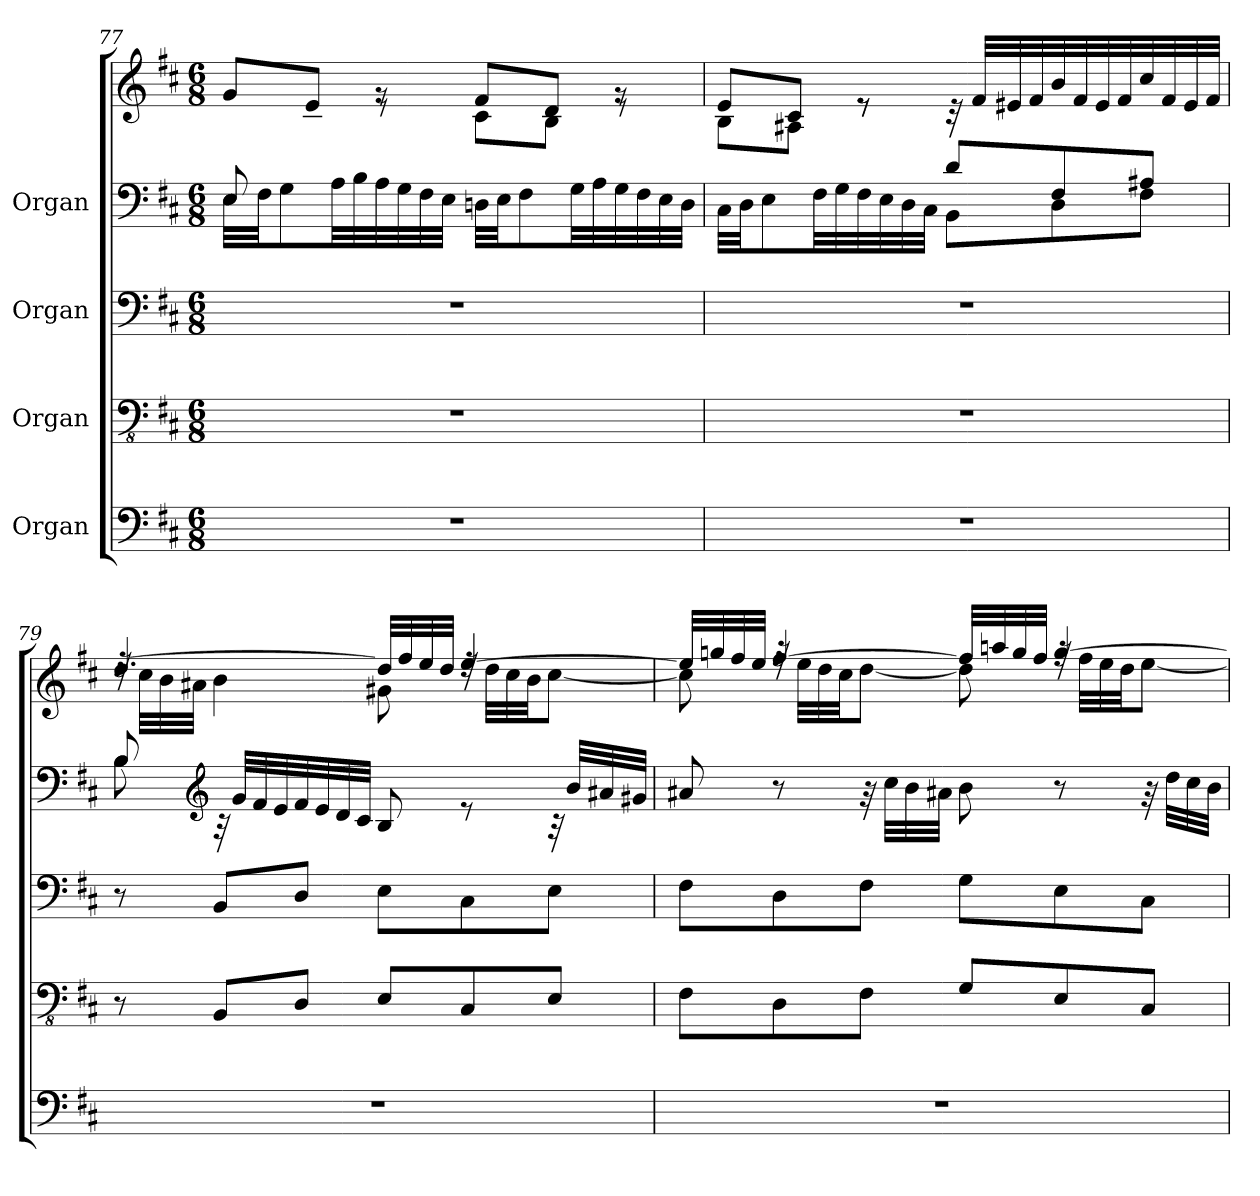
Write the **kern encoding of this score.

**kern	**kern	**kern	**kern	**kern
*part4	*part3	*part2	*part1	*part1
*staff5	*staff4	*staff3	*staff2	*staff1
*I"Organ	*I"Organ	*I"Organ	*I"Organ	*
*clefF4	*clefFv4	*clefF4	*clefF4	*clefG2
*k[f#c#]	*k[f#c#]	*k[f#c#]	*k[f#c#]	*k[f#c#]
*M6/8	*M6/8	*M6/8	*M6/8	*M6/8
=77	=77	=77	=77	=77
*	*	*	*^	*^
2.r	2.r	2.r	8E/L	32E\LLL	8g/L	8ryy
.	.	.	.	32F#\JJ	.	.
.	.	.	.	8G\	.	.
.	.	.	2ryy	.	8e/J	8c#X\J
.	.	.	.	32A\LL	.	.
.	.	.	.	32B\	.	.
.	.	.	.	32A\	8re	8rg
.	.	.	.	32G\	.	.
.	.	.	.	32F#\	.	.
.	.	.	.	32E\JJJ	.	.
.	.	.	.	32Dn\LLL	8f#/L	8c#\L
.	.	.	.	32E\JJ	.	.
.	.	.	.	8F#\	.	.
.	.	.	.	.	8d/J	8B\J
.	.	.	.	32G\LL	.	.
.	.	.	.	32A\	.	.
.	.	.	8ryy	32G\	8re	8rg
.	.	.	.	32F#\	.	.
.	.	.	.	32E\	.	.
.	.	.	.	32D\JJJ	.	.
!!LO:PB:g=z	!!
=78	=78	=78	=78	=78	=78	=78
2.r	2.r	2.r	32C#\LLL	4.ryy	8e/L	8B\L
.	.	.	32D\JJ	.	.	.
.	.	.	8E\	.	.	.
.	.	.	.	.	8c#/J	8A#X\J
.	.	.	32F#\LL	.	.	.
.	.	.	32G\	.	.	.
.	.	.	32F#\	.	8re	8re
.	.	.	32E\	.	.	.
.	.	.	32D\	.	.	.
.	.	.	32C#\JJJ	.	.	.
.	.	.	8d/L	8BB\L	32rc	4.ryy
.	.	.	.	.	32f#/LLL	.
.	.	.	.	.	32e#X/	.
.	.	.	.	.	32f#/	.
.	.	.	8F#/	8D\	32b/	.
.	.	.	.	.	32f#/	.
.	.	.	.	.	32e#/	.
.	.	.	.	.	32f#/	.
.	.	.	8A#X/J	8F#\J	32cc#/	.
.	.	.	.	.	32f#/	.
.	.	.	.	.	32e#/	.
.	.	.	.	.	32f#/JJJ	.
=79	=79	=79	=79	=79	=79	=79
2.r	8r	8r	8B/	8B\	[4.dd/	32rdd
.	.	.	.	.	.	32cc#\LLL
.	.	.	.	.	.	32b\
.	.	.	.	.	.	32a#X\JJJ
*	*	*	*clefG2	*	*	*
.	8BBB/L	8BB/L	32rA	2ryy	.	4b\
.	.	.	32g/LLL	.	.	.
.	.	.	32f#/	.	.	.
.	.	.	32e/	.	.	.
.	8DD/J	8D/J	32f#/	.	.	.
.	.	.	32e/	.	.	.
.	.	.	32d/	.	.	.
.	.	.	32c#/JJJ	.	.	.
.	8EE/L	8E\L	8B/	.	32dd/LLL]	8g#X\
.	.	.	.	.	32ff#/	.
.	.	.	.	.	32ee/	.
.	.	.	.	.	32dd/JJJ	.
.	8CC#/	8C#\	8re	.	[4ee/	32rdd
.	.	.	.	.	.	32dd\LLL
.	.	.	.	.	.	32cc#\
.	.	.	.	.	.	32b\JJ
.	8EE/J	8E\J	32rA	8ryy	.	[8cc#\J
.	.	.	32b/LLL	.	.	.
.	.	.	32a#X/	.	.	.
.	.	.	32g#X/JJJ	.	.	.
*	*	*	*v	*v	*	*
=80	=80	=80	=80	=80	=80
2.r	8FF#\L	8F#\L	8a#X/	32ee/LLL]	8cc#\]
.	.	.	.	32ggn/	.
.	.	.	.	32ff#/	.
.	.	.	.	32ee/JJJ	.
.	8DD\	8D\	8r	[4ff#/	32rff
.	.	.	.	.	32ee\LLL
.	.	.	.	.	32dd\
.	.	.	.	.	32cc#\JJ
.	8FF#\J	8F#\J	32rg	.	[8dd\J
.	.	.	32cc#\LLL	.	.
.	.	.	32b\	.	.
.	.	.	32a#X\JJJ	.	.
.	8GG/L	8G\L	8b\	32ff#/LLL]	8dd\]
.	.	.	.	32aan/	.
.	.	.	.	32gg/	.
.	.	.	.	32ff#/JJJ	.
.	8EE/	8E\	8r	[4gg/	32rff
.	.	.	.	.	32ff#\LLL
.	.	.	.	.	32ee\
.	.	.	.	.	32dd\JJ
.	8CC#/J	8C#\J	32rg	.	[8ee\J
.	.	.	32dd\LLL	.	.
.	.	.	32cc#\	.	.
.	.	.	32b\JJJ	.	.
*	*	*	*	*v	*v
=	=	=	=	=
*-	*-	*-	*-	*-
